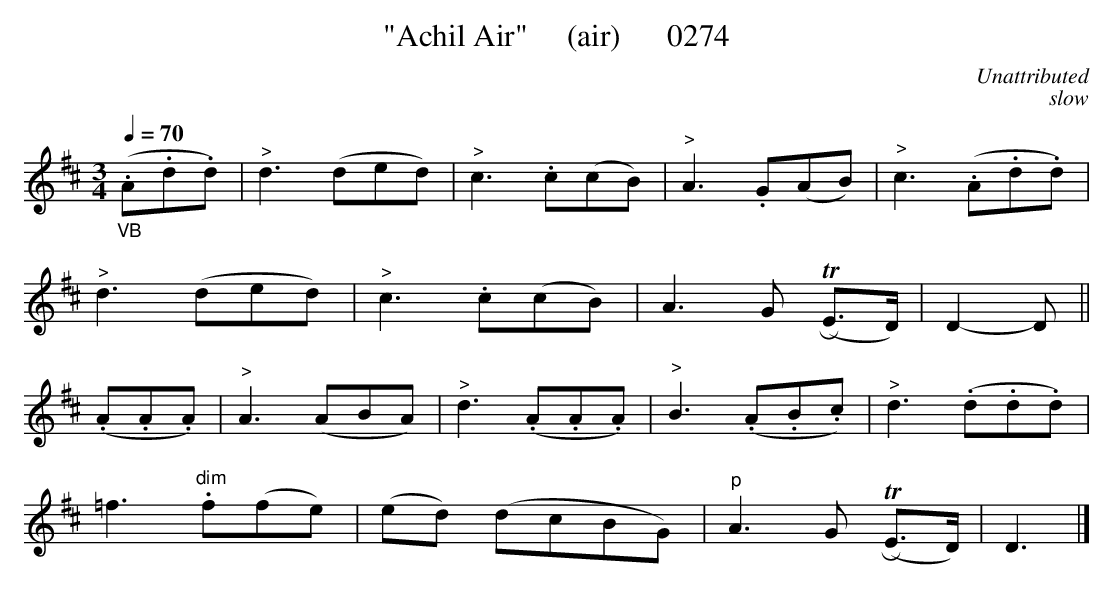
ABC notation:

X:1
T:"Achil Air"     (air)      0274
C:Unattributed
C:slow
Q:1/4=70
M:3/4
L:1/8
K:D
"_VB"(.A.d.d)|"^>"d3(ded)|"^>"c3.c(cB)|"^>"A3.G(AB)|"^>"c3(.A.d.d)|
"^>"d3(ded)|"^>"c3.c(cB)|A3G (TRE3/2D/2)|D2-D||
(.A.A.A)|"^>"A3(ABA)|"^>"d3(.A.A.A)|"^>"B3(.A.B.c)|"^>"d3(.d.d.d)|
=f3"^dim".f(fe)|(ed) (dcBG)|"^p"A3G (TRE3/2D/2)|D3|]
